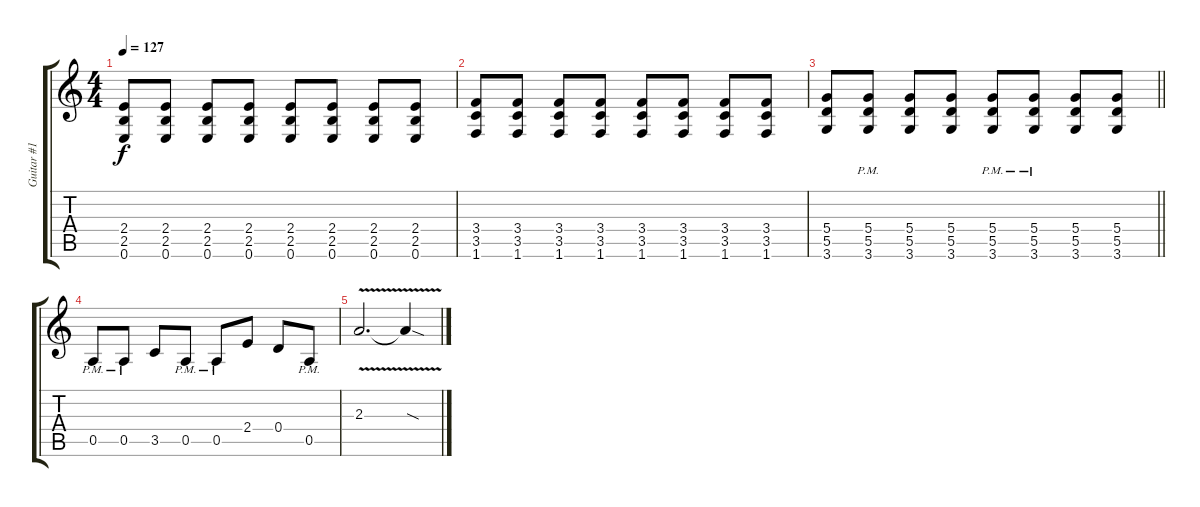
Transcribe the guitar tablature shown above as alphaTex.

\track ("Guitar #1" "Guitar #1") {instrument overdrivenguitar}
\staff {score tabs}
\tuning (E4 B3 G3 D3 A2 E2) {hide}
\ts (4 4)
\tempo 127
\clef g2
\ks c
(2.4 2.5 0.6).8{dy f} (2.4 2.5 0.6).8 (2.4 2.5 0.6).8 (2.4 2.5 0.6).8 (2.4 2.5 0.6).8 (2.4 2.5 0.6).8 (2.4 2.5 0.6).8 (2.4 2.5 0.6).8 |
(3.4 3.5 1.6).8 (3.4 3.5 1.6).8 (3.4 3.5 1.6).8 (3.4 3.5 1.6).8 (3.4 3.5 1.6).8 (3.4 3.5 1.6).8 (3.4 3.5 1.6).8 (3.4 3.5 1.6).8 |
\barLineRight lightlight
(5.4 5.5 3.6).8 (5.4{pm} 5.5{pm} 3.6{pm}).8 (5.4 5.5 3.6).8 (5.4 5.5 3.6).8 (5.4{pm} 5.5{pm} 3.6{pm}).8 (5.4{pm} 5.5{pm} 3.6{pm}).8 (5.4 5.5 3.6).8 (5.4 5.5 3.6).8 |
0.5{pm}.8 0.5{pm}.8 3.5.8 0.5{pm}.8 0.5{pm}.8 2.4.8 0.4.8 0.5{pm}.8 |
2.3{v}.2{d} 2.3{sod t}.4
